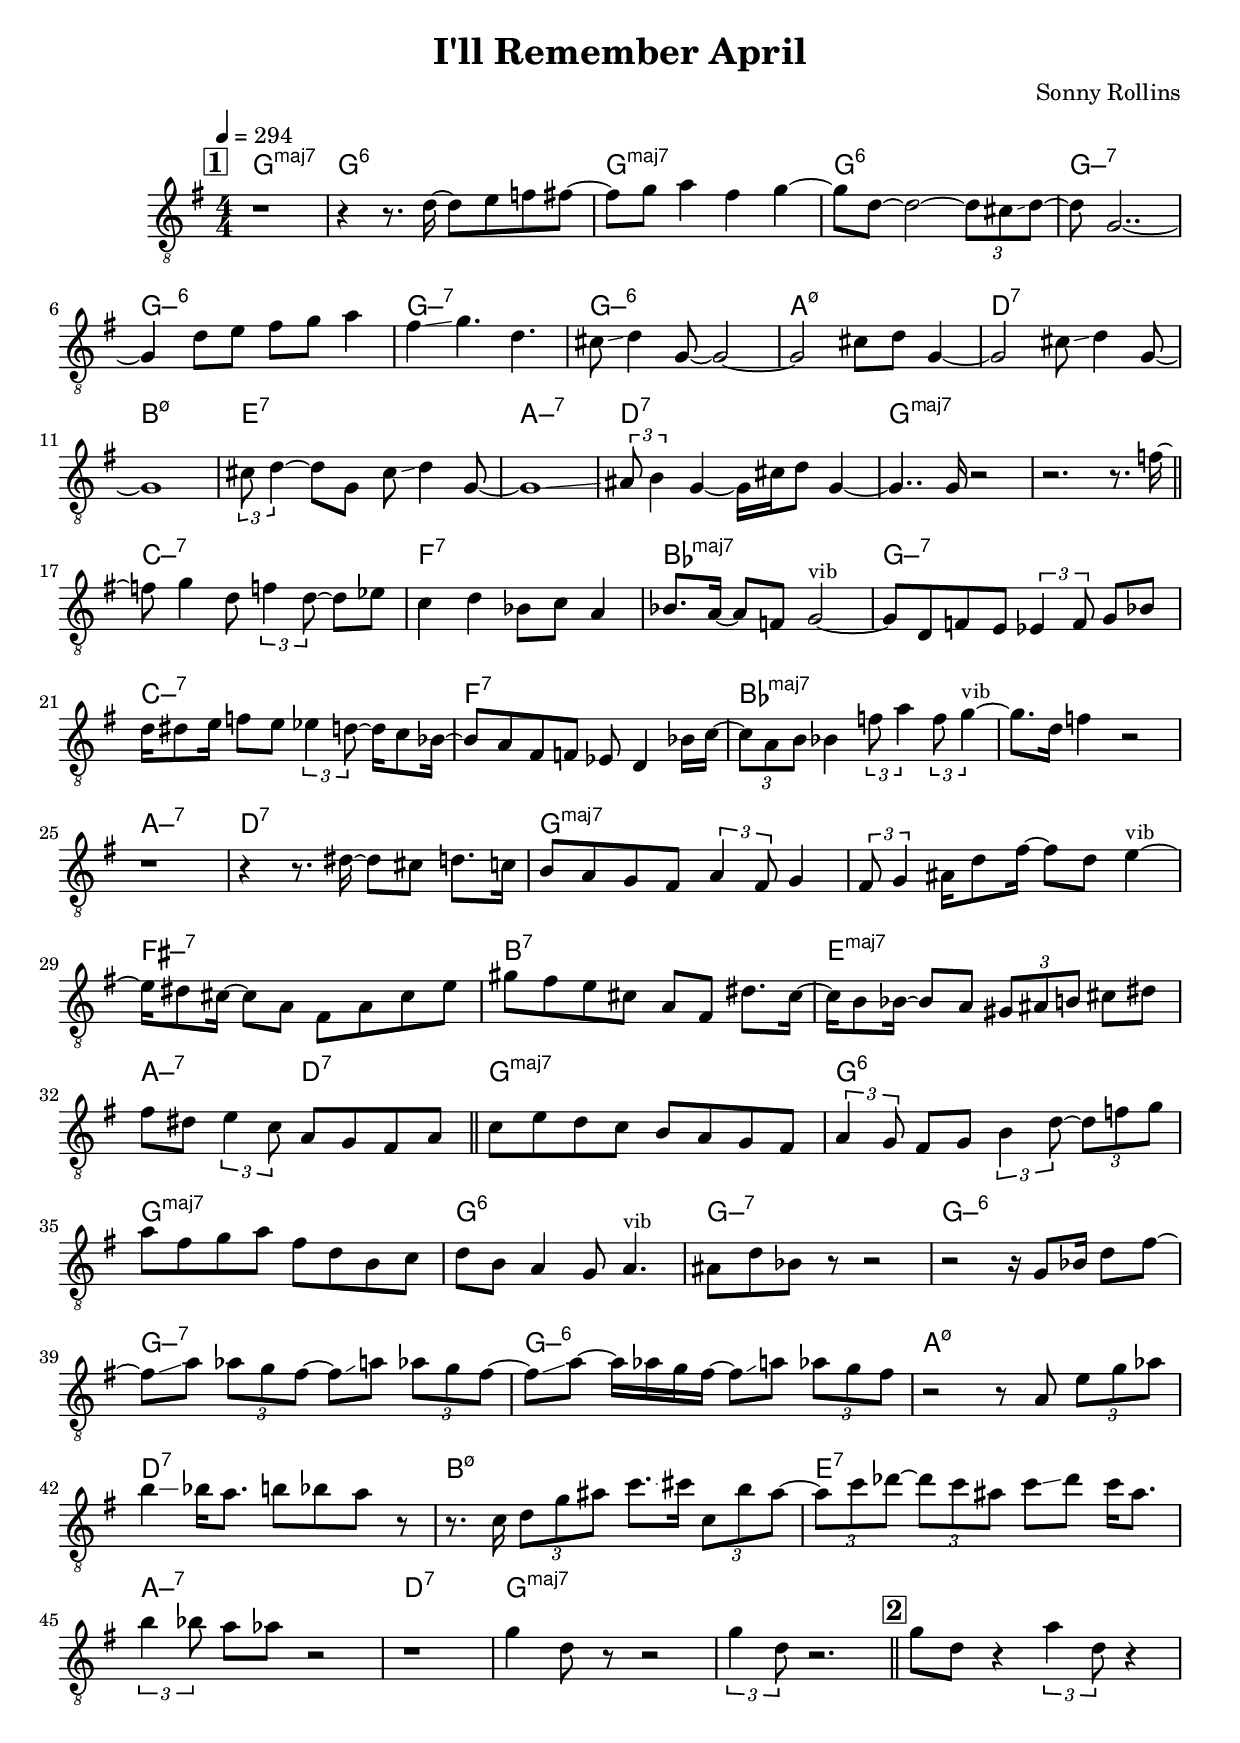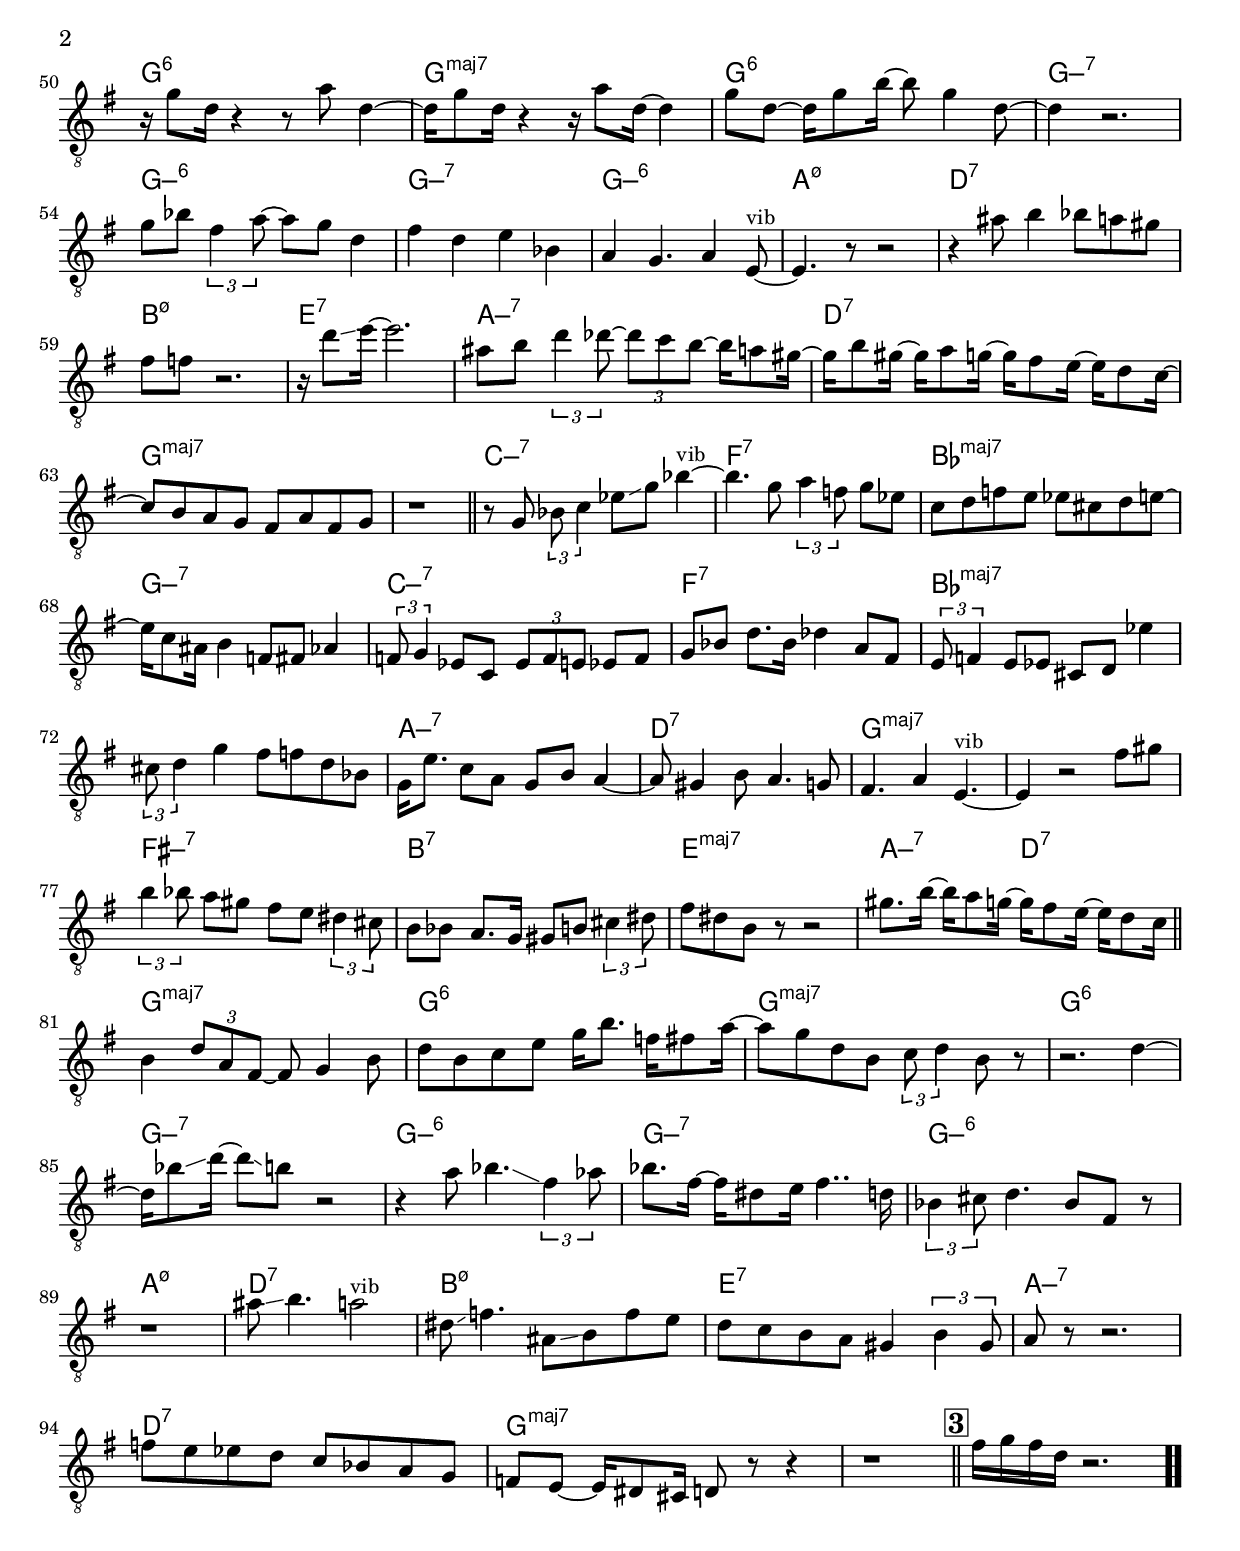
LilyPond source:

\version "2.13.2"

#(ly:set-option 'point-and-click #f)

\header {
  title = "I'll Remember April"
  composer = "Sonny Rollins"
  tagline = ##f
}
global =
{
    \override Staff.TimeSignature #'style = #'()
    \time 4/4
    \clef "treble_8"
    \key g \major
    \override Rest #'direction = #'0
    \override MultiMeasureRest #'staff-position = #0
}
\score
{
<<
    \transpose c' c'

    \new ChordNames { \chords {
      \set majorSevenSymbol = \markup { "maj7" }
      \set minorChordModifier = \markup { \char ##x2013 }
      
      | g1:maj | g1:6 | g1:maj | g1:6 | g1:min7 | g1:min6 | g1:min7 | g1:min6 
      | a1:min5-7 | d1:7 | b1:min5-7 | e1:7 | a1:min7 | d1:7 | g1:maj | s1 
      | c1:min7 | f1:7 | bes1:maj | g1:min7 | c1:min7 | f1:7 | bes1:maj | s1 
      | a1:min7 | d1:7 | g1:maj | s1 | fis1:min7 | b1:7 | e1:maj | a2:min7 d2:7 
      | g1:maj | g1:6 | g1:maj | g1:6 | g1:min7 | g1:min6 | g1:min7 | g1:min6 
      | a1:min5-7 | d1:7 | b1:min5-7 | e1:7 | a1:min7 | d1:7 | g1:maj | s1 
      | s1 | g1:6 | g1:maj | g1:6 | g1:min7 | g1:min6 | g1:min7 | g1:min6 
      | a1:min5-7 | d1:7 | b1:min5-7 | e1:7 | a1:min7 | d1:7 | g1:maj | s1 
      | c1:min7 | f1:7 | bes1:maj | g1:min7 | c1:min7 | f1:7 | bes1:maj | s1 
      | a1:min7 | d1:7 | g1:maj | s1 | fis1:min7 | b1:7 | e1:maj | a2:min7 d2:7 
      | g1:maj | g1:6 | g1:maj | g1:6 | g1:min7 | g1:min6 | g1:min7 | g1:min6 
      | a1:min5-7 | d1:7 | b1:min5-7 | e1:7 | a1:min7 | d1:7 | g1:maj | s1 
      | s1|
      }
      }

    \new Staff
    <<
    \transpose c' c'

    {
      \global
  		%\override Score.MetronomeMark #'transparent = ##t
  		%\override Score.MetronomeMark #'stencil = ##f
  		
  		\override HorizontalBracket #'direction = #UP
  		\override HorizontalBracket #'bracket-flare = #'(0 . 0)
  		
  		\override TextSpanner #'dash-fraction = #1.0
  		\override TextSpanner #'bound-details #'left #'text = \markup{ \concat{\draw-line #'(0 . -1.0) \draw-line #'(1.0 . 0) }}
  		\override TextSpanner #'bound-details #'right #'text = \markup{ \concat{ \draw-line #'(1.0 . 0) \draw-line #'(0 . -1.0) }}
          \set Score.markFormatter = #format-mark-box-numbers


      \tempo 4 = 294
      \set Score.currentBarNumber = #1
     
      \bar "||" \mark \default r1 
      | r4 r8. d'16~ d'8 e'8 f'8 fis'8~ 
      | fis'8 g'8 a'4 fis'4 g'4~ 
      | g'8 d'8~ d'2~ \tuplet 3/2 {d'8 cis'8\glissando  d'8~} 
      | d'8 g2..~ 
      | g4 d'8 e'8 fis'8 g'8 a'4 
      | fis'4\glissando  g'4. d'4. 
      | cis'8\glissando  d'4 g8~ g2~ 
      | g2 cis'8 d'8 g4~ 
      | g2 cis'8\glissando  d'4 g8~ 
      | g1 
      | \tuplet 3/2 {cis'8 d'4~} d'8 g8 cis'8\glissando  d'4 g8~ 
      | g1\glissando  
      | \tuplet 3/2 {ais8 b4} g4~ g16 cis'16 d'8 g4~ 
      | g4.. g16 r2 
      | r2. r8. f'16~ 
      \bar "||" f'8 g'4 d'8 \tuplet 3/2 {f'4 d'8~} d'8 es'8 
      | c'4 d'4 bes8 c'8 a4 
      | bes8. a16~ a8 f8 g2~^\markup{\left-align \small vib} 
      | g8 d8 f8 e8 \tuplet 3/2 {es4 f8} g8 bes8 
      | d'16 dis'8 e'16 f'8 e'8 \tuplet 3/2 {es'4 d'8~} d'16 c'8 bes16~ 
      | bes8 a8 fis8 f8 es8 d4 bes16 c'16~ 
      | \tuplet 3/2 {c'8 a8 b8} bes4 \tuplet 3/2 {f'8 a'4} \tuplet 3/2 {f'8 g'4~^\markup{\left-align \small vib}} 
      | g'8. d'16 f'4 r2 
      | r1 
      | r4 r8. dis'16~ dis'8 cis'8 d'8. c'16 
      | b8 a8 g8 fis8 \tuplet 3/2 {a4 fis8} g4 
      | \tuplet 3/2 {fis8 g4} ais16 d'8 fis'16~ fis'8 d'8 e'4~^\markup{\left-align \small vib} 
      | e'16 dis'8 cis'16~ cis'8 a8 fis8 a8 cis'8 e'8 
      | gis'8 fis'8 e'8 cis'8 a8 fis8 dis'8. cis'16~ 
      | cis'16 b8 bes16~ bes8 a8 \tuplet 3/2 {gis8 ais8 b8} cis'8 dis'8 
      | fis'8 dis'8 \tuplet 3/2 {e'4 c'8} a8 g8 fis8 a8 
      \bar "||" c'8 e'8 d'8 c'8 b8 a8 g8 fis8 
      | \tuplet 3/2 {a4 g8} fis8 g8 \tuplet 3/2 {b4 d'8~} \tuplet 3/2 {d'8 f'8 g'8} 
      | a'8 fis'8 g'8 a'8 fis'8 d'8 b8 c'8 
      | d'8 b8 a4 g8 a4.^\markup{\left-align \small vib} 
      | ais8 d'8 bes8 r8 r2 
      | r2 r16 g8 bes16 d'8 fis'8~ 
      | fis'8\glissando  a'8 \tuplet 3/2 {aes'8 g'8 fis'8~} fis'8\glissando  a'8 \tuplet 3/2 {aes'8 g'8 fis'8~} 
      | fis'8\glissando  a'8~ a'16 aes'16 g'16 fis'16~ fis'8\glissando  a'8 \tuplet 3/2 {aes'8 g'8 fis'8} 
      | r2 r8 a8 \tuplet 3/2 {e'8 g'8 aes'8} 
      | b'4\glissando  bes'16 a'8. b'8 bes'8 a'8 r8 
      | r8. c'16 \tuplet 3/2 {d'8 g'8 ais'8} c''8.\glissando  cis''16 \tuplet 3/2 {c'8 b'8 ais'8~} 
      | \tuplet 3/2 {ais'8 c''8\glissando  des''8~} \tuplet 3/2 {des''8 c''8 ais'8} c''8\glissando  des''8 c''16 ais'8. 
      | \tuplet 3/2 {b'4 bes'8} a'8 aes'8 r2 
      | r1 
      | g'4 d'8 r8 r2 
      | \tuplet 3/2 {g'4 d'8} r2. 
      \bar "||" \mark \default g'8 d'8 r4 \tuplet 3/2 {a'4 d'8} r4 
      | r16 g'8 d'16 r4 r8 a'8 d'4~ 
      | d'16 g'8 d'16 r4 r16 a'8 d'16~ d'4 
      | g'8 d'8~ d'16 g'8 b'16~ b'8 g'4 d'8~ 
      | d'4 r2. 
      | g'8 bes'8 \tuplet 3/2 {fis'4 a'8~} a'8 g'8 d'4 
      | fis'4 d'4 e'4 bes4 
      | a4 g4. a4 e8~^\markup{\left-align \small vib} 
      | e4. r8 r2 
      | r4 ais'8 b'4 bes'8 a'8 gis'8 
      | fis'8 f'8 r2. 
      | r16 d''8\glissando  e''16~ e''2. 
      | ais'8 b'8 \tuplet 3/2 {d''4 des''8~} \tuplet 3/2 {des''8 c''8 b'8~} b'16 a'8 gis'16~ 
      | gis'16 b'8 gis'16~ gis'16 a'8 g'16~ g'16 fis'8 e'16~ e'16 d'8 c'16~ 
      | c'8 b8 a8 g8 fis8 a8 fis8 g8 
      | r1 
      \bar "||" r8 g8 \tuplet 3/2 {bes8 c'4} es'8\glissando  g'8 bes'4~^\markup{\left-align \small vib} 
      | bes'4. g'8 \tuplet 3/2 {a'4 f'8} g'8 es'8 
      | c'8 d'8 f'8 e'8 es'8 cis'8 d'8 e'8~ 
      | e'16 c'8 ais16 b4 f8 fis8 aes4 
      | \tuplet 3/2 {f8 g4} es8 c8 \tuplet 3/2 {es8 f8 e8} es8 f8 
      | g8 bes8 d'8. bes16 des'4 a8 fis8 
      | \tuplet 3/2 {e8 f4} e8 es8 cis8 d8 es'4 
      | \tuplet 3/2 {cis'8 d'4} g'4 fis'8 f'8 d'8 bes8 
      | g16 e'8. c'8 a8 g8 b8 a4~ 
      | a8 gis4 b8 a4. g8 
      | fis4. a4 e4.~^\markup{\left-align \small vib} 
      | e4 r2 fis'8 gis'8 
      | \tuplet 3/2 {b'4 bes'8} a'8 gis'8 fis'8 e'8 \tuplet 3/2 {dis'4 cis'8} 
      | b8 bes8 a8. g16 gis8 b8 \tuplet 3/2 {cis'4 dis'8} 
      | fis'8 dis'8 b8 r8 r2 
      | gis'8. b'16~ b'16 a'8 g'16~ g'16 fis'8 e'16~ e'16 d'8 c'16 
      \bar "||" b4 \tuplet 3/2 {d'8 a8 fis8~} fis8 g4 b8 
      | d'8 b8 c'8 e'8 g'16 b'8. f'16 fis'8 a'16~ 
      | a'8 g'8 d'8 b8 \tuplet 3/2 {c'8 d'4} b8 r8 
      | r2. d'4~ 
      | d'16 bes'8\glissando  d''16~ d''8\glissando  b'8 r2 
      | r4 a'8 bes'4.\glissando  \tuplet 3/2 {fis'4 aes'8} 
      | bes'8. fis'16~ fis'16 dis'8 e'16 fis'4.. d'16 
      | \tuplet 3/2 {bes4 cis'8} d'4. bes8 fis8 r8 
      | r1 
      | ais'8\glissando  b'4. a'2^\markup{\left-align \small vib} 
      | dis'8\glissando  f'4. ais8\glissando  b8 f'8 e'8 
      | d'8 c'8 b8 a8 gis4 \tuplet 3/2 {b4 gis8} 
      | a8 r8 r2. 
      | f'8 e'8 es'8 d'8 c'8 bes8 a8 g8 
      | f8 e8~ e16 dis8 cis16 d8 r8 r4 
      | r1 
      \bar "||" \mark \default fis'16 g'16 fis'16 d'16 r2.\bar  ".."
    }
    >>
>>    
}
